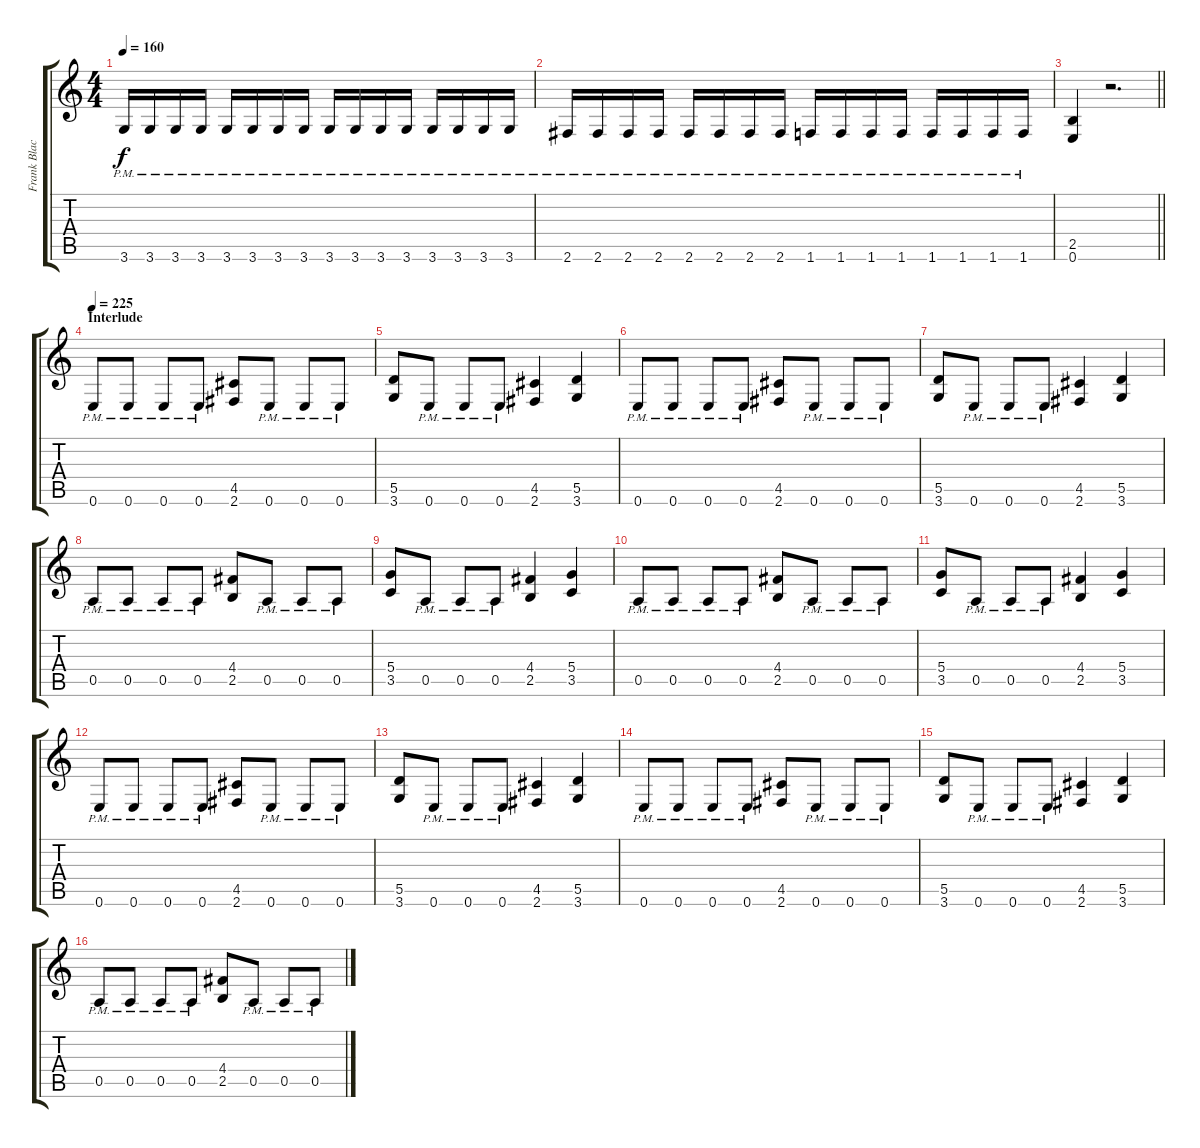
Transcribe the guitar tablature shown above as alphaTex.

\track ("Frank Blackfire" "Frank Blac") {instrument distortionguitar}
\staff {score tabs}
\tuning (E4 B3 G3 D3 A2 E2) {hide}
\ts (4 4)
\tempo 160
\clef g2
\ks c
3.6{pm}.16{dy f} 3.6{pm}.16 3.6{pm}.16 3.6{pm}.16 3.6{pm}.16 3.6{pm}.16 3.6{pm}.16 3.6{pm}.16 3.6{pm}.16 3.6{pm}.16 3.6{pm}.16 3.6{pm}.16 3.6{pm}.16 3.6{pm}.16 3.6{pm}.16 3.6{pm}.16 |
2.6{pm}.16 2.6{pm}.16 2.6{pm}.16 2.6{pm}.16 2.6{pm}.16 2.6{pm}.16 2.6{pm}.16 2.6{pm}.16 1.6{pm}.16 1.6{pm}.16 1.6{pm}.16 1.6{pm}.16 1.6{pm}.16 1.6{pm}.16 1.6{pm}.16 1.6{pm}.16 |
\barLineRight lightlight
(2.5 0.6).4 r.2{d} |
\section ("" "Interlude")
\tempo 225
0.6{pm}.8 0.6{pm}.8 0.6{pm}.8 0.6{pm}.8 (4.5 2.6).8 0.6{pm}.8 0.6{pm}.8 0.6{pm}.8 |
(5.5 3.6).8 0.6{pm}.8 0.6{pm}.8 0.6{pm}.8 (4.5 2.6).4 (5.5 3.6).4 |
0.6{pm}.8 0.6{pm}.8 0.6{pm}.8 0.6{pm}.8 (4.5 2.6).8 0.6{pm}.8 0.6{pm}.8 0.6{pm}.8 |
(5.5 3.6).8 0.6{pm}.8 0.6{pm}.8 0.6{pm}.8 (4.5 2.6).4 (5.5 3.6).4 |
0.5{pm}.8 0.5{pm}.8 0.5{pm}.8 0.5{pm}.8 (4.4 2.5).8 0.5{pm}.8 0.5{pm}.8 0.5{pm}.8 |
(5.4 3.5).8 0.5{pm}.8 0.5{pm}.8 0.5{pm}.8 (4.4 2.5).4 (5.4 3.5).4 |
0.5{pm}.8 0.5{pm}.8 0.5{pm}.8 0.5{pm}.8 (4.4 2.5).8 0.5{pm}.8 0.5{pm}.8 0.5{pm}.8 |
(5.4 3.5).8 0.5{pm}.8 0.5{pm}.8 0.5{pm}.8 (4.4 2.5).4 (5.4 3.5).4 |
0.6{pm}.8 0.6{pm}.8 0.6{pm}.8 0.6{pm}.8 (4.5 2.6).8 0.6{pm}.8 0.6{pm}.8 0.6{pm}.8 |
(5.5 3.6).8 0.6{pm}.8 0.6{pm}.8 0.6{pm}.8 (4.5 2.6).4 (5.5 3.6).4 |
0.6{pm}.8 0.6{pm}.8 0.6{pm}.8 0.6{pm}.8 (4.5 2.6).8 0.6{pm}.8 0.6{pm}.8 0.6{pm}.8 |
(5.5 3.6).8 0.6{pm}.8 0.6{pm}.8 0.6{pm}.8 (4.5 2.6).4 (5.5 3.6).4 |
0.5{pm}.8 0.5{pm}.8 0.5{pm}.8 0.5{pm}.8 (4.4 2.5).8 0.5{pm}.8 0.5{pm}.8 0.5{pm}.8
